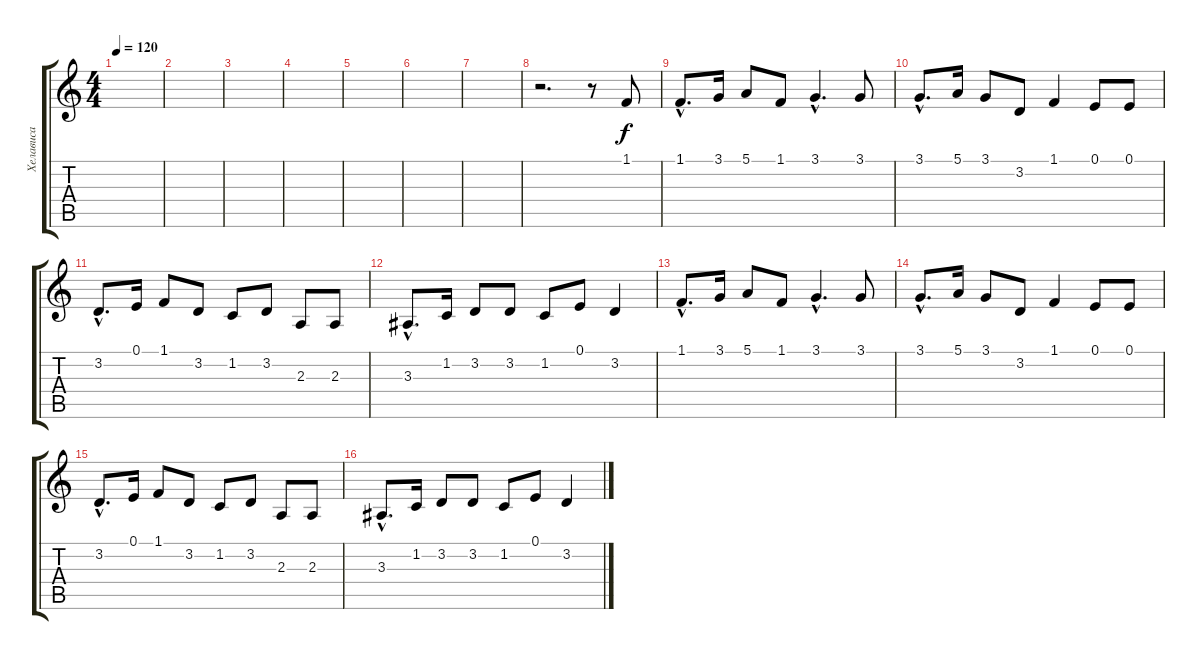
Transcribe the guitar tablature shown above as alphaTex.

\track ("Хелависа" "Хелависа") {instrument oboe}
\staff {score tabs}
\tuning (E4 B3 G3 D3 A2 E2) {hide}
\ts (4 4)
\tempo 120
\clef g2
\ks c
|
|
|
|
|
|
|
r.2{d} r.8 1.1.8 |
1.1{hac}.8{d} 3.1.16 5.1.8 1.1.8 3.1{hac}.4{d} 3.1.8 |
3.1{hac}.8{d} 5.1.16 3.1.8 3.2.8 1.1.4 0.1.8 0.1.8 |
3.2{hac}.8{d} 0.1.16 1.1.8 3.2.8 1.2.8 3.2.8 2.3.8 2.3.8 |
3.3{hac}.8{d} 1.2.16 3.2.8 3.2.8 1.2.8 0.1.8 3.2.4 |
1.1{hac}.8{d} 3.1.16 5.1.8 1.1.8 3.1{hac}.4{d} 3.1.8 |
3.1{hac}.8{d} 5.1.16 3.1.8 3.2.8 1.1.4 0.1.8 0.1.8 |
3.2{hac}.8{d} 0.1.16 1.1.8 3.2.8 1.2.8 3.2.8 2.3.8 2.3.8 |
3.3{hac}.8{d} 1.2.16 3.2.8 3.2.8 1.2.8 0.1.8 3.2.4
